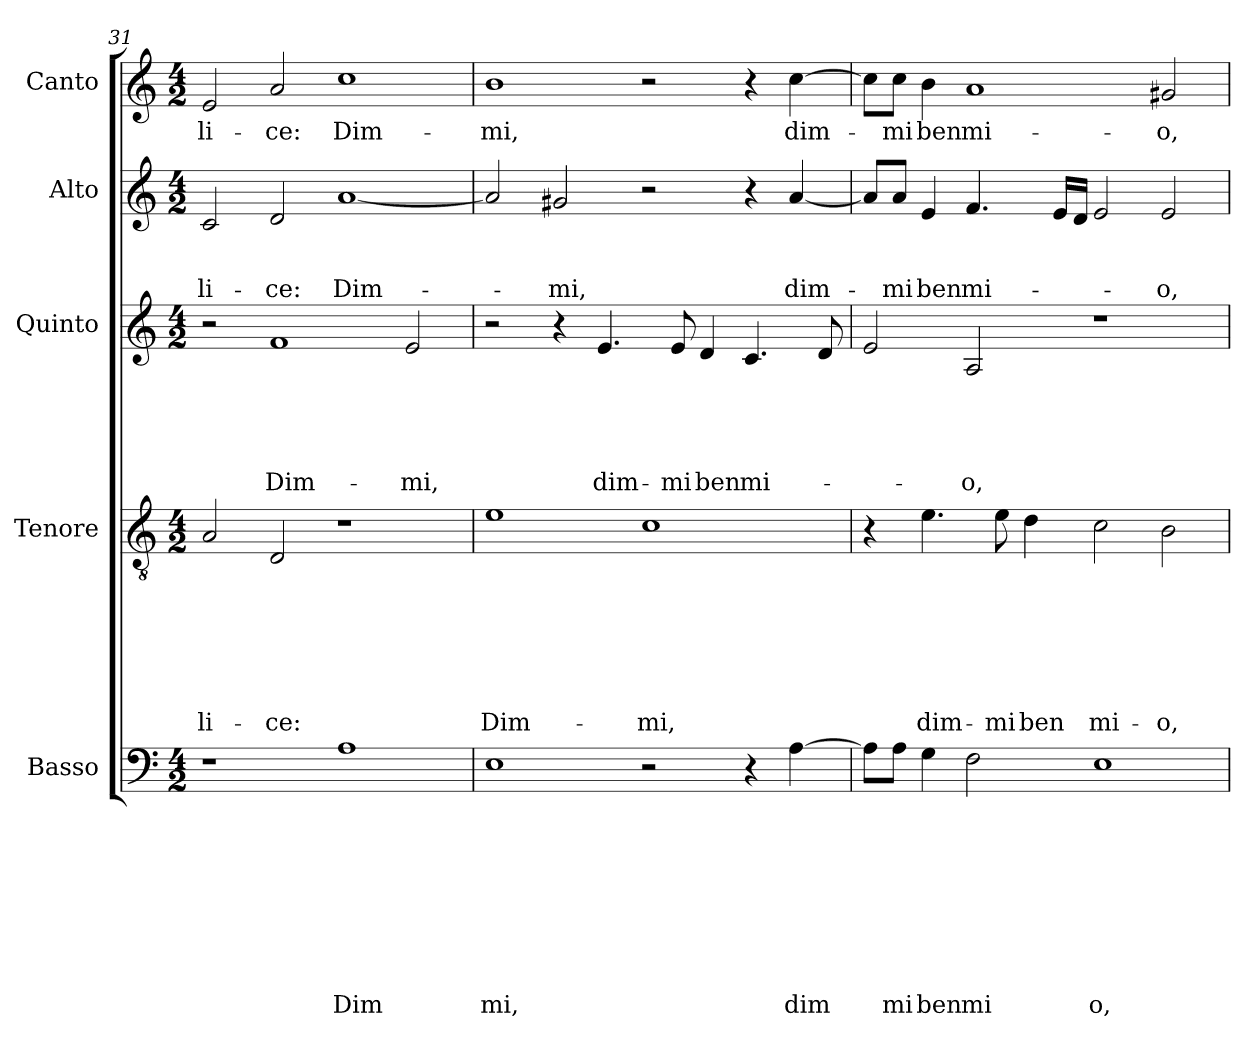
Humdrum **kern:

**kern	**text	**text	**text	**text	**text	**text	**text	**text	**text	**kern	**text	**text	**text	**text	**text	**text	**text	**kern	**text	**text	**text	**text	**text	**kern	**text	**text	**text	**kern	**text
*part5	*part5	*part5	*part5	*part5	*part5	*part5	*part5	*part5	*part5	*part4	*part4	*part4	*part4	*part4	*part4	*part4	*part4	*part3	*part3	*part3	*part3	*part3	*part3	*part2	*part2	*part2	*part2	*part1	*part1
*staff5	*staff5	*staff5	*staff5	*staff5	*staff5	*staff5	*staff5	*staff5	*staff5	*staff4	*staff4	*staff4	*staff4	*staff4	*staff4	*staff4	*staff4	*staff3	*staff3	*staff3	*staff3	*staff3	*staff3	*staff2	*staff2	*staff2	*staff2	*staff1	*staff1
*I"Basso	*	*	*	*	*	*	*	*	*	*I"Tenore	*	*	*	*	*	*	*	*I"Quinto	*	*	*	*	*	*I"Alto	*	*	*	*I"Canto	*
!!LO:LB:g=z
*clefF4	*	*	*	*	*	*	*	*	*	*clefGv2	*	*	*	*	*	*	*	*clefG2	*	*	*	*	*	*clefG2	*	*	*	*clefG2	*
*k[]	*	*	*	*	*	*	*	*	*	*k[]	*	*	*	*	*	*	*	*k[]	*	*	*	*	*	*k[]	*	*	*	*k[]	*
*C:	*	*	*	*	*	*	*	*	*	*C:	*	*	*	*	*	*	*	*C:	*	*	*	*	*	*C:	*	*	*	*C:	*
*M4/2	*	*	*	*	*	*	*	*	*	*M4/2	*	*	*	*	*	*	*	*M4/2	*	*	*	*	*	*M4/2	*	*	*	*M4/2	*
=31	=31	=31	=31	=31	=31	=31	=31	=31	=31	=31	=31	=31	=31	=31	=31	=31	=31	=31	=31	=31	=31	=31	=31	=31	=31	=31	=31	=31	=31
!	!	!	!	!	!	!	!	!	!	!	!	!	!	!	!	!	!LO:LY:b	!	!	!	!	!	!	!	!	!	!LO:LY:b	!	!LO:LY:b
1r	.	.	.	.	.	.	.	.	.	2A/	.	.	.	.	.	.	li-	2r	.	.	.	.	.	2c/	.	.	li-	2e/	li-
!	!	!	!	!	!	!	!	!	!	!	!	!	!	!	!	!	!LO:LY:b	!	!	!	!	!	!LO:LY:b	!	!	!	!LO:LY:b	!	!LO:LY:b
.	.	.	.	.	.	.	.	.	.	2D/	.	.	.	.	.	.	-ce:	1f	.	.	.	.	Dim-	2d/	.	.	-ce:	2a/	-ce:
!	!	!	!	!	!	!	!	!	!LO:LY:b	!	!	!	!	!	!	!	!	!	!	!	!	!	!	!	!	!	!LO:LY:b	!	!LO:LY:b
1A	.	.	.	.	.	.	.	.	Dim	1r	.	.	.	.	.	.	.	.	.	.	.	.	.	[<1a	.	.	Dim-	1cc	Dim-
!	!	!	!	!	!	!	!	!	!	!	!	!	!	!	!	!	!	!	!	!	!	!	!LO:LY:b	!	!	!	!	!	!
.	.	.	.	.	.	.	.	.	.	.	.	.	.	.	.	.	.	2e/	.	.	.	.	-mi,	.	.	.	.	.	.
=32	=32	=32	=32	=32	=32	=32	=32	=32	=32	=32	=32	=32	=32	=32	=32	=32	=32	=32	=32	=32	=32	=32	=32	=32	=32	=32	=32	=32	=32
!	!	!	!	!	!	!	!	!	!LO:LY:b	!	!	!	!	!	!	!	!LO:LY:b	!	!	!	!	!	!	!	!	!	!	!	!LO:LY:b
1E	.	.	.	.	.	.	.	.	mi,	1e	.	.	.	.	.	.	Dim-	2r	.	.	.	.	.	2a/]	.	.	.	1b	-mi,
!	!	!	!	!	!	!	!	!	!	!	!	!	!	!	!	!	!	!	!	!	!	!	!	!	!	!	!LO:LY:b	!	!
.	.	.	.	.	.	.	.	.	.	.	.	.	.	.	.	.	.	4r	.	.	.	.	.	2g#X/	.	.	-mi,	.	.
!	!	!	!	!	!	!	!	!	!	!	!	!	!	!	!	!	!	!	!	!	!	!	!LO:LY:b	!	!	!	!	!	!
.	.	.	.	.	.	.	.	.	.	.	.	.	.	.	.	.	.	4.e/	.	.	.	.	dim-	.	.	.	.	.	.
!	!	!	!	!	!	!	!	!	!	!	!	!	!	!	!	!	!LO:LY:b	!	!	!	!	!	!	!	!	!	!	!	!
2r	.	.	.	.	.	.	.	.	.	1c	.	.	.	.	.	.	-mi,	.	.	.	.	.	.	2r	.	.	.	2r	.
!	!	!	!	!	!	!	!	!	!	!	!	!	!	!	!	!	!	!	!	!	!	!	!LO:LY:b	!	!	!	!	!	!
.	.	.	.	.	.	.	.	.	.	.	.	.	.	.	.	.	.	8e/	.	.	.	.	-mi	.	.	.	.	.	.
!	!	!	!	!	!	!	!	!	!	!	!	!	!	!	!	!	!	!	!	!	!	!	!LO:LY:b	!	!	!	!	!	!
.	.	.	.	.	.	.	.	.	.	.	.	.	.	.	.	.	.	4d/	.	.	.	.	ben	.	.	.	.	.	.
!	!	!	!	!	!	!	!	!	!	!	!	!	!	!	!	!	!	!	!	!	!	!	!LO:LY:b	!	!	!	!	!	!
4r	.	.	.	.	.	.	.	.	.	.	.	.	.	.	.	.	.	4.c/	.	.	.	.	mi-	4r	.	.	.	4r	.
!	!	!	!	!	!	!	!	!	!LO:LY:b	!	!	!	!	!	!	!	!	!	!	!	!	!	!	!	!	!	!LO:LY:b	!	!LO:LY:b
[>4A\	.	.	.	.	.	.	.	.	dim	.	.	.	.	.	.	.	.	.	.	.	.	.	.	[<4a/	.	.	dim-	[>4cc\	dim-
.	.	.	.	.	.	.	.	.	.	.	.	.	.	.	.	.	.	8d/	.	.	.	.	.	.	.	.	.	.	.
=33	=33	=33	=33	=33	=33	=33	=33	=33	=33	=33	=33	=33	=33	=33	=33	=33	=33	=33	=33	=33	=33	=33	=33	=33	=33	=33	=33	=33	=33
8A\L]	.	.	.	.	.	.	.	.	.	4r	.	.	.	.	.	.	.	2e/	.	.	.	.	.	8a/L]	.	.	.	8cc\L]	.
!	!	!	!	!	!	!	!	!	!LO:LY:b	!	!	!	!	!	!	!	!	!	!	!	!	!	!	!	!	!	!LO:LY:b	!	!LO:LY:b
8A\J	.	.	.	.	.	.	.	.	mi	.	.	.	.	.	.	.	.	.	.	.	.	.	.	8a/J	.	.	-mi	8cc\J	-mi
!	!	!	!	!	!	!	!	!	!LO:LY:b	!	!	!	!	!	!	!	!LO:LY:b	!	!	!	!	!	!	!	!	!	!LO:LY:b	!	!LO:LY:b
4G\	.	.	.	.	.	.	.	.	ben	4.e\	.	.	.	.	.	.	dim-	.	.	.	.	.	.	4e/	.	.	ben	4b\	ben
!	!	!	!	!	!	!	!	!	!LO:LY:b	!	!	!	!	!	!	!	!	!	!	!	!	!	!LO:LY:b	!	!	!	!LO:LY:b	!	!LO:LY:b
2F\	.	.	.	.	.	.	.	.	mi	.	.	.	.	.	.	.	.	2A/	.	.	.	.	-o,	4.f/	.	.	mi-	1a	mi-
!	!	!	!	!	!	!	!	!	!	!	!	!	!	!	!	!	!LO:LY:b	!	!	!	!	!	!	!	!	!	!	!	!
.	.	.	.	.	.	.	.	.	.	8e\	.	.	.	.	.	.	-mi	.	.	.	.	.	.	.	.	.	.	.	.
!	!	!	!	!	!	!	!	!	!	!	!	!	!	!	!	!	!LO:LY:b	!	!	!	!	!	!	!	!	!	!	!	!
.	.	.	.	.	.	.	.	.	.	4d\	.	.	.	.	.	.	ben	.	.	.	.	.	.	.	.	.	.	.	.
.	.	.	.	.	.	.	.	.	.	.	.	.	.	.	.	.	.	.	.	.	.	.	.	16e/LL	.	.	.	.	.
.	.	.	.	.	.	.	.	.	.	.	.	.	.	.	.	.	.	.	.	.	.	.	.	16d/JJ	.	.	.	.	.
!	!	!	!	!	!	!	!	!	!LO:LY:b	!	!	!	!	!	!	!	!LO:LY:b	!	!	!	!	!	!	!	!	!	!	!	!
1E	.	.	.	.	.	.	.	.	o,	2c\	.	.	.	.	.	.	mi-	1r	.	.	.	.	.	2e/	.	.	.	.	.
!	!	!	!	!	!	!	!	!	!	!	!	!	!	!	!	!	!LO:LY:b	!	!	!	!	!	!	!	!	!	!LO:LY:b	!	!LO:LY:b
.	.	.	.	.	.	.	.	.	.	2B\	.	.	.	.	.	.	-o,	.	.	.	.	.	.	2e/	.	.	-o,	2g#X/	-o,
=	=	=	=	=	=	=	=	=	=	=	=	=	=	=	=	=	=	=	=	=	=	=	=	=	=	=	=	=	=
*-	*-	*-	*-	*-	*-	*-	*-	*-	*-	*-	*-	*-	*-	*-	*-	*-	*-	*-	*-	*-	*-	*-	*-	*-	*-	*-	*-	*-	*-
